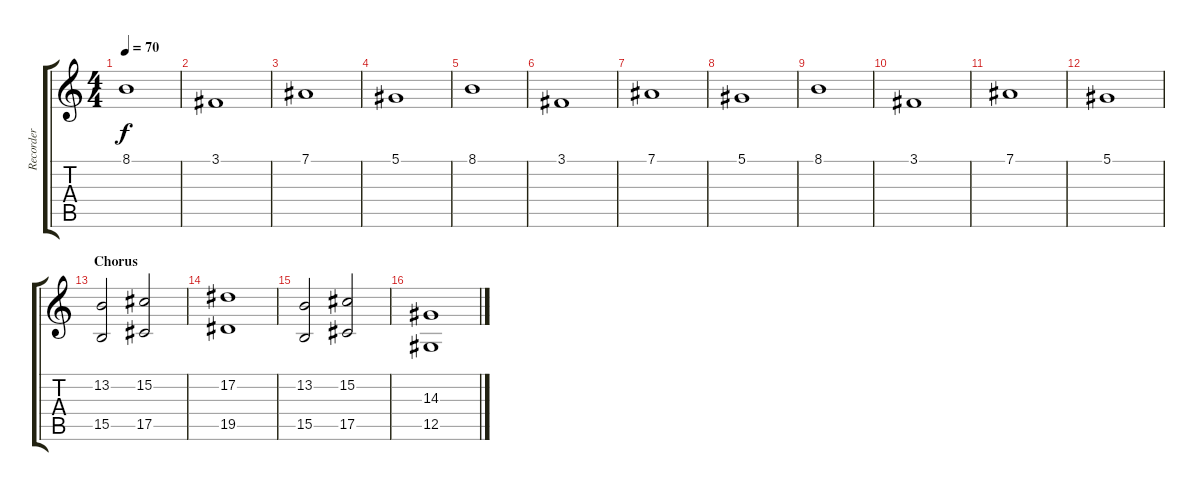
\track ("Recorder" "Recorder") {instrument recorder}
\staff {score tabs}
\tuning (Eb4 Bb3 Gb3 Db3 Ab2 Eb2) {hide}
\ts (4 4)
\tempo 70
\clef g2
\ks c
8.1.1{dy f} |
3.1.1 |
7.1.1 |
5.1.1 |
8.1.1 |
3.1.1 |
7.1.1 |
5.1.1 |
8.1.1 |
3.1.1 |
7.1.1 |
5.1.1 |
\section ("" "Chorus")
(13.2 15.5).2 (15.2 17.5).2 |
(17.2 19.5).1 |
(13.2 15.5).2 (15.2 17.5).2 |
(14.3 12.5).1
